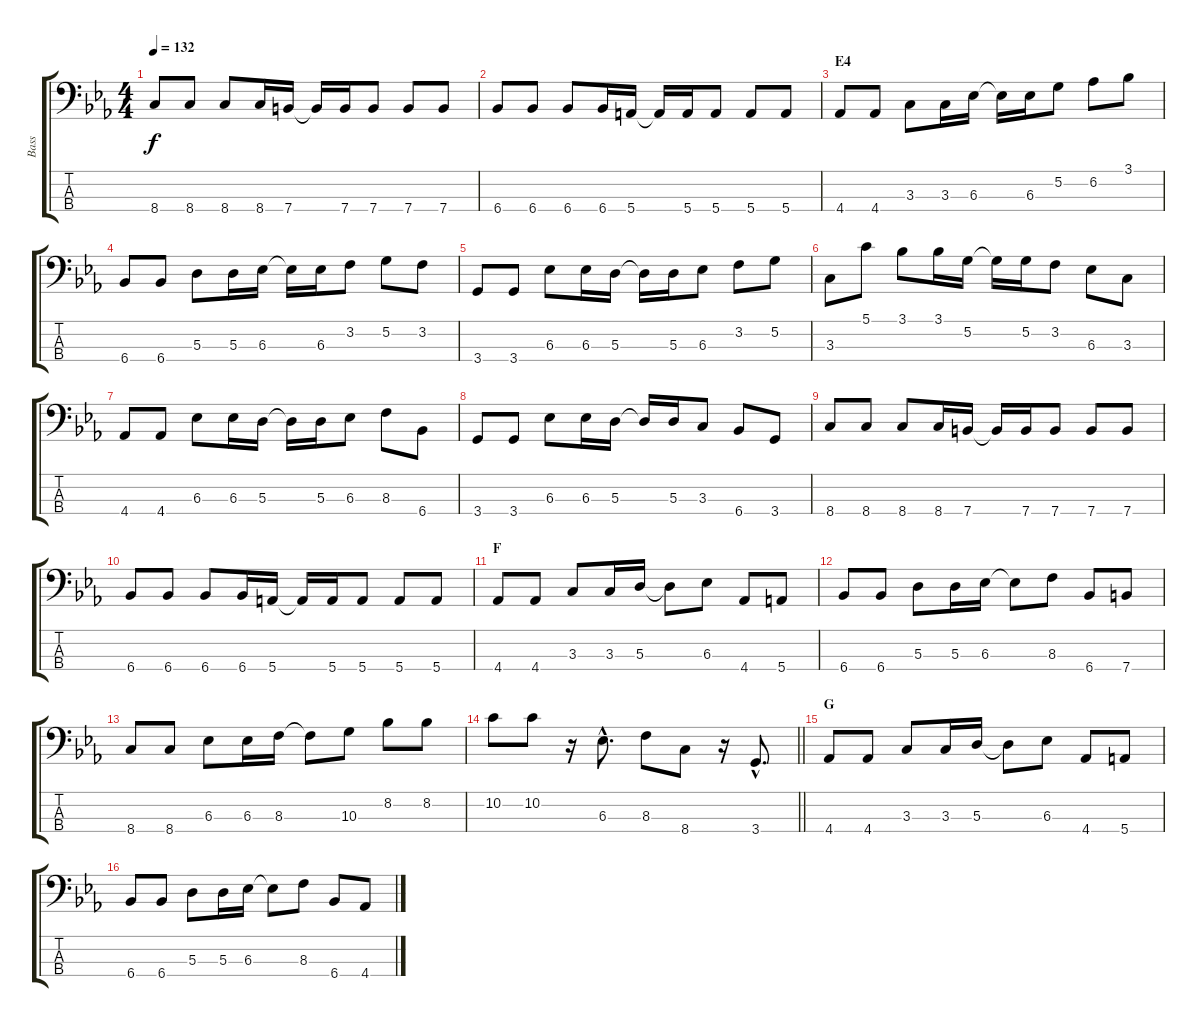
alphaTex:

\track ("Bass" "Bass") {instrument electricbasspick}
\staff {score tabs}
\tuning (G2 D2 A1 E1) {hide}
\ts (4 4)
\tempo 132
\clef f4
\ks eb
8.4.8{dy f} 8.4.8 8.4.8 8.4.16 7.4.16 7.4{t}.16 7.4.16 7.4.8 7.4.8 7.4.8 |
6.4.8 6.4.8 6.4.8 6.4.16 5.4.16 5.4{t}.16 5.4.16 5.4.8 5.4.8 5.4.8 |
\section ("" "E4")
4.4.8 4.4.8 3.3.8 3.3.16 6.3.16 6.3{t}.16 6.3.16 5.2.8 6.2.8 3.1.8 |
6.4.8 6.4.8 5.3.8 5.3.16 6.3.16 6.3{t}.16 6.3.16 3.2.8 5.2.8 3.2.8 |
3.4.8 3.4.8 6.3.8 6.3.16 5.3.16 5.3{t}.16 5.3.16 6.3.8 3.2.8 5.2.8 |
3.3.8 5.1.8 3.1.8 3.1.16 5.2.16 5.2{t}.16 5.2.16 3.2.8 6.3.8 3.3.8 |
4.4.8 4.4.8 6.3.8 6.3.16 5.3.16 5.3{t}.16 5.3.16 6.3.8 8.3.8 6.4.8 |
3.4.8 3.4.8 6.3.8 6.3.16 5.3.16 5.3{t}.16 5.3.16 3.3.8 6.4.8 3.4.8 |
8.4.8 8.4.8 8.4.8 8.4.16 7.4.16 7.4{t}.16 7.4.16 7.4.8 7.4.8 7.4.8 |
6.4.8 6.4.8 6.4.8 6.4.16 5.4.16 5.4{t}.16 5.4.16 5.4.8 5.4.8 5.4.8 |
\section ("" "F")
4.4.8 4.4.8 3.3.8 3.3.16 5.3.16 5.3{t}.8 6.3.8 4.4.8 5.4.8 |
6.4.8 6.4.8 5.3.8 5.3.16 6.3.16 6.3{t}.8 8.3.8 6.4.8 7.4.8 |
8.4.8 8.4.8 6.3.8 6.3.16 8.3.16 8.3{t}.8 10.3.8 8.2.8 8.2.8 |
\barLineRight lightlight
10.2.8 10.2.8 r.16 6.3{hac}.8{d} 8.3.8 8.4.8 r.16 3.4{hac}.8{d} |
\section ("" "G")
4.4.8 4.4.8 3.3.8 3.3.16 5.3.16 5.3{t}.8 6.3.8 4.4.8 5.4.8 |
6.4.8 6.4.8 5.3.8 5.3.16 6.3.16 6.3{t}.8 8.3.8 6.4.8 4.4.8
